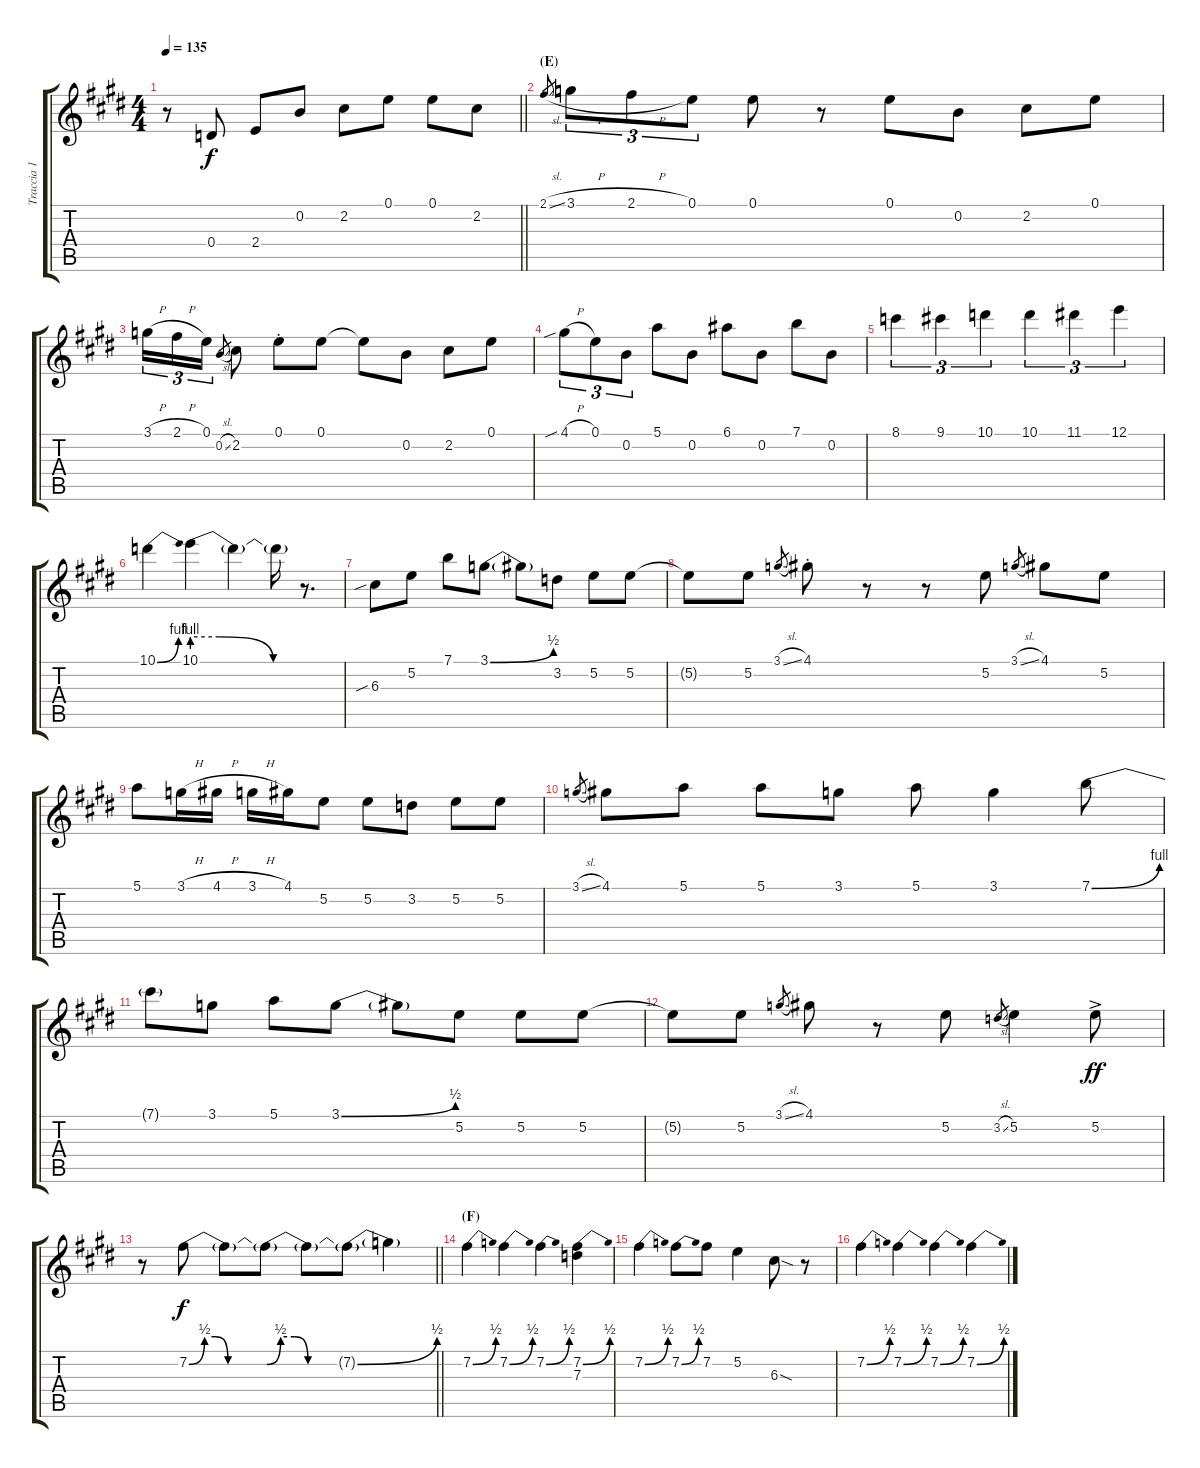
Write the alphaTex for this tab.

\track ("Traccia 1" "Traccia 1") {instrument overdrivenguitar}
\staff {score tabs}
\tuning (E4 B3 G3 D3 A2 E2) {hide}
\ts (4 4)
\tempo 135
\clef g2
\barLineRight lightlight
\ks e
r.8{dy f} 0.4.8 2.4.8 0.2.8 2.2.8 0.1.8 0.1.8 2.2.8 |
\section ("" "(E)")
2.1{sl}.8{gr} 3.1{h}.8{tu (3 2)} 2.1{h}.8{tu (3 2)} 0.1.8{tu (3 2)} 0.1.8 r.8 0.1.8 0.2.8 2.2.8 0.1.8 |
3.1{h}.16{tu (3 2)} 2.1{h}.16{tu (3 2)} 0.1.16{tu (3 2)} 0.2{sl}.8{gr} 2.2.8 0.1{st}.8 0.1.8 0.1{t}.8 0.2.8 2.2.8 0.1.8 |
4.1{sib h}.8{tu (3 2)} 0.1.8{tu (3 2)} 0.2.8{tu (3 2)} 5.1.8 0.2.8 6.1.8 0.2.8 7.1.8 0.2.8 |
8.1.4{tu (3 2)} 9.1.4{tu (3 2)} 10.1.4{tu (3 2)} 10.1.4{tu (3 2)} 11.1.4{tu (3 2)} 12.1.4{tu (3 2)} |
10.1{be (bend 0 0 60 4)}.4 10.1{be (custom 0 4 15 4 45 0 60 0)}.4 10.1{t}.4 10.1{t}.16 r.8{d} |
6.3{sib}.8 5.2.8 7.1.8 3.1{be (bend 0 0 60 2)}.8 3.1{t}.8 3.2.8 5.2.8 5.2.8 |
5.2{t}.8 5.2.8 3.1{sl}.8{gr} 4.1{st}.8 r.8 r.8 5.2.8 3.1{sl}.8{gr} 4.1.8 5.2.8 |
5.1.8 3.1{h}.16 4.1{h}.16 3.1{h}.16 4.1.16 5.2.8 5.2.8 3.2.8 5.2.8 5.2.8 |
3.1{sl}.8{gr} 4.1.8 5.1.8 5.1.8 3.1.8 5.1.8 3.1.4 7.1{be (bend 0 0 60 4)}.8 |
7.1{t}.8 3.1.8 5.1.8 3.1{be (bend 0 0 60 2)}.8 3.1{t}.8 5.2.8 5.2.8 5.2.8 |
5.2{t}.8 5.2.8 3.1{sl}.8{gr} 4.1.8 r.8 5.2.8 3.2{sl}.8{gr} 5.2.4 5.2{ac}.8{dy ff} |
\barLineRight lightlight
r.8 7.2{be (custom 0 0 12 2 20 2 30 0 60 0)}.8{dy f} 7.2{t}.8 7.2{be (custom 0 0 10 2 20 2 30 0 60 0) t}.8 7.2{t}.8 7.2{be (bend 0 0 60 2) t}.8 7.2{t}.4 |
\section ("" "(F)")
7.2{be (bend 0 0 60 2)}.4 7.2{be (bend 0 0 60 2)}.4 7.2{be (bend 0 0 60 2)}.4 (7.2{be (bend 0 0 60 2)} 7.3).4 |
7.2{be (bend 0 0 60 2)}.4 7.2{be (bend 0 0 60 2)}.8 7.2.8 5.2.4 6.3{sod}.8 r.8 |
7.2{be (bend 0 0 60 2)}.4 7.2{be (bend 0 0 60 2)}.4 7.2{be (bend 0 0 60 2)}.4 7.2{be (bend 0 0 60 2)}.4
